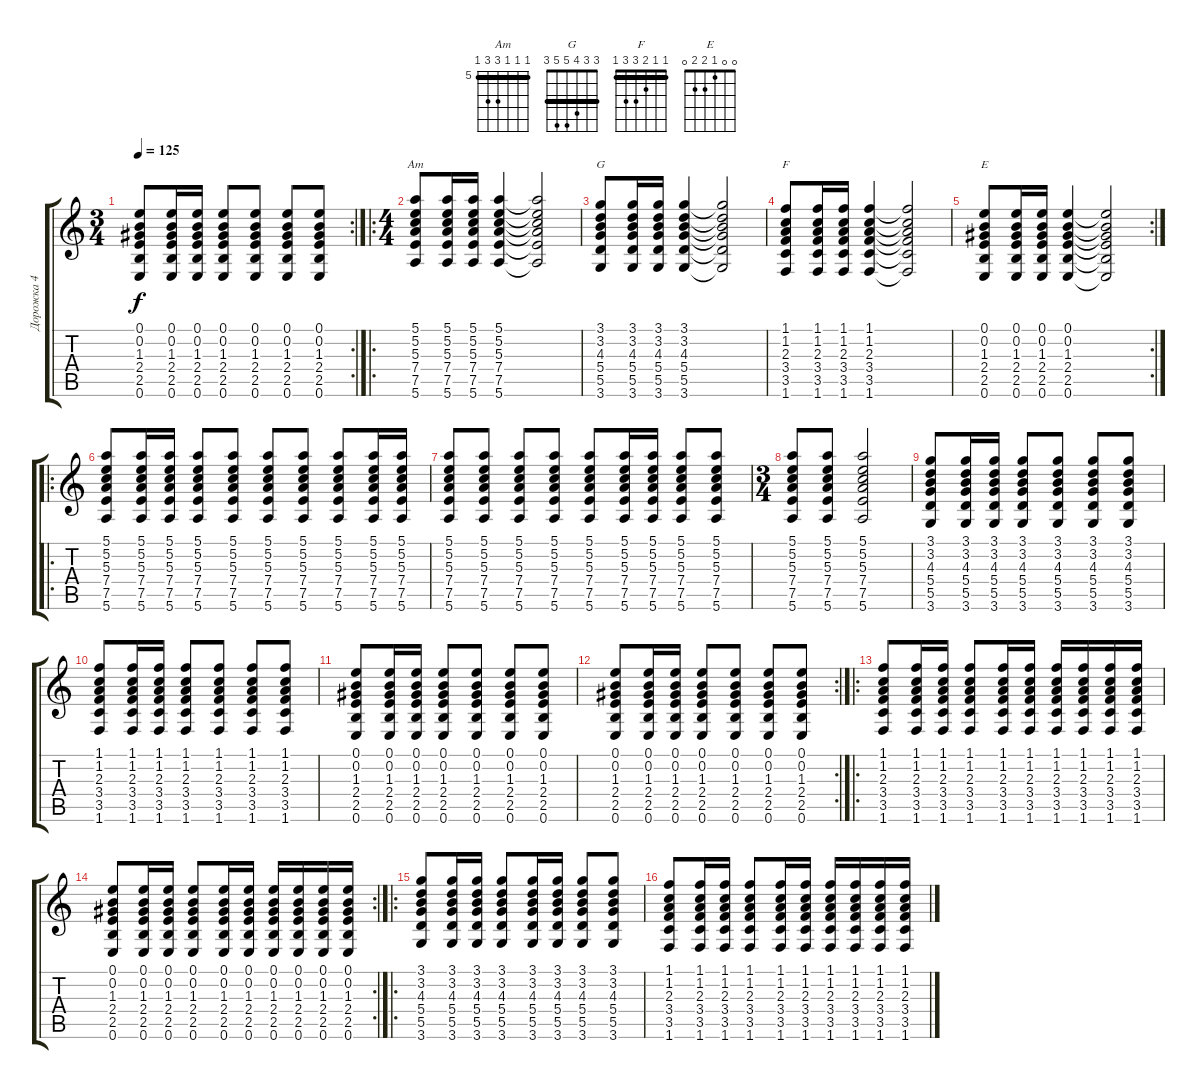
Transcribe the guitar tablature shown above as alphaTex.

\track ("Дорожка 4" "Дорожка 4") {instrument acousticguitarnylon}
\staff {score tabs}
\tuning (E4 B3 G3 D3 A2 E2) {hide}
\chord ("Am" 5 5 5 7 7 5) {firstfret 5 barre 5}
\chord ("G" 3 3 4 5 5 3) {barre 3}
\chord ("F" 1 1 2 3 3 1) {barre 1}
\chord ("E" 0 0 1 2 2 0)
\rc 2
\ts (3 4)
\tempo 125
\clef g2
\ks c
(0.1 0.2 1.3 2.4 2.5 0.6).8{dy f} (0.1 0.2 1.3 2.4 2.5 0.6).16 (0.1 0.2 1.3 2.4 2.5 0.6).16 (0.1 0.2 1.3 2.4 2.5 0.6).8 (0.1 0.2 1.3 2.4 2.5 0.6).8 (0.1 0.2 1.3 2.4 2.5 0.6).8 (0.1 0.2 1.3 2.4 2.5 0.6).8 |
\ro
\ts (4 4)
(5.1 5.2 5.3 7.4 7.5 5.6).8{ch "Am" volume 9 balance 16} (5.1 5.2 5.3 7.4 7.5 5.6).16 (5.1 5.2 5.3 7.4 7.5 5.6).16 (5.1 5.2 5.3 7.4 7.5 5.6).4 (5.1{t} 5.2{t} 5.3{t} 7.4{t} 7.5{t} 5.6{t}).2 |
(3.1 3.2 4.3 5.4 5.5 3.6).8{ch "G"} (3.1 3.2 4.3 5.4 5.5 3.6).16 (3.1 3.2 4.3 5.4 5.5 3.6).16 (3.1 3.2 4.3 5.4 5.5 3.6).4 (3.1{t} 3.2{t} 4.3{t} 5.4{t} 5.5{t} 3.6{t}).2 |
(1.1 1.2 2.3 3.4 3.5 1.6).8{ch "F"} (1.1 1.2 2.3 3.4 3.5 1.6).16 (1.1 1.2 2.3 3.4 3.5 1.6).16 (1.1 1.2 2.3 3.4 3.5 1.6).4 (1.1{t} 1.2{t} 2.3{t} 3.4{t} 3.5{t} 1.6{t}).2 |
\rc 2
(0.1 0.2 1.3 2.4 2.5 0.6).8{ch "E"} (0.1 0.2 1.3 2.4 2.5 0.6).16 (0.1 0.2 1.3 2.4 2.5 0.6).16 (0.1 0.2 1.3 2.4 2.5 0.6).4 (0.1{t} 0.2{t} 1.3{t} 2.4{t} 2.5{t} 0.6{t}).2 |
\ro
(5.1 5.2 5.3 7.4 7.5 5.6).8{volume 9 balance 16} (5.1 5.2 5.3 7.4 7.5 5.6).16 (5.1 5.2 5.3 7.4 7.5 5.6).16 (5.1 5.2 5.3 7.4 7.5 5.6).8 (5.1 5.2 5.3 7.4 7.5 5.6).8 (5.1 5.2 5.3 7.4 7.5 5.6).8 (5.1 5.2 5.3 7.4 7.5 5.6).8 (5.1 5.2 5.3 7.4 7.5 5.6).8 (5.1 5.2 5.3 7.4 7.5 5.6).16 (5.1 5.2 5.3 7.4 7.5 5.6).16 |
(5.1 5.2 5.3 7.4 7.5 5.6).8 (5.1 5.2 5.3 7.4 7.5 5.6).8 (5.1 5.2 5.3 7.4 7.5 5.6).8 (5.1 5.2 5.3 7.4 7.5 5.6).8 (5.1 5.2 5.3 7.4 7.5 5.6).8 (5.1 5.2 5.3 7.4 7.5 5.6).16 (5.1 5.2 5.3 7.4 7.5 5.6).16 (5.1 5.2 5.3 7.4 7.5 5.6).8 (5.1 5.2 5.3 7.4 7.5 5.6).8 |
\ts (3 4)
(5.1 5.2 5.3 7.4 7.5 5.6).8 (5.1 5.2 5.3 7.4 7.5 5.6).8 (5.1 5.2 5.3 7.4 7.5 5.6).2 |
(3.1 3.2 4.3 5.4 5.5 3.6).8 (3.1 3.2 4.3 5.4 5.5 3.6).16 (3.1 3.2 4.3 5.4 5.5 3.6).16 (3.1 3.2 4.3 5.4 5.5 3.6).8 (3.1 3.2 4.3 5.4 5.5 3.6).8 (3.1 3.2 4.3 5.4 5.5 3.6).8 (3.1 3.2 4.3 5.4 5.5 3.6).8 |
(1.1 1.2 2.3 3.4 3.5 1.6).8 (1.1 1.2 2.3 3.4 3.5 1.6).16 (1.1 1.2 2.3 3.4 3.5 1.6).16 (1.1 1.2 2.3 3.4 3.5 1.6).8 (1.1 1.2 2.3 3.4 3.5 1.6).8 (1.1 1.2 2.3 3.4 3.5 1.6).8 (1.1 1.2 2.3 3.4 3.5 1.6).8 |
(0.1 0.2 1.3 2.4 2.5 0.6).8 (0.1 0.2 1.3 2.4 2.5 0.6).16 (0.1 0.2 1.3 2.4 2.5 0.6).16 (0.1 0.2 1.3 2.4 2.5 0.6).8 (0.1 0.2 1.3 2.4 2.5 0.6).8 (0.1 0.2 1.3 2.4 2.5 0.6).8 (0.1 0.2 1.3 2.4 2.5 0.6).8 |
\rc 2
(0.1 0.2 1.3 2.4 2.5 0.6).8 (0.1 0.2 1.3 2.4 2.5 0.6).16 (0.1 0.2 1.3 2.4 2.5 0.6).16 (0.1 0.2 1.3 2.4 2.5 0.6).8 (0.1 0.2 1.3 2.4 2.5 0.6).8 (0.1 0.2 1.3 2.4 2.5 0.6).8 (0.1 0.2 1.3 2.4 2.5 0.6).8 |
\ro
(1.1 1.2 2.3 3.4 3.5 1.6).8 (1.1 1.2 2.3 3.4 3.5 1.6).16 (1.1 1.2 2.3 3.4 3.5 1.6).16 (1.1 1.2 2.3 3.4 3.5 1.6).8 (1.1 1.2 2.3 3.4 3.5 1.6).16 (1.1 1.2 2.3 3.4 3.5 1.6).16 (1.1 1.2 2.3 3.4 3.5 1.6).16 (1.1 1.2 2.3 3.4 3.5 1.6).16 (1.1 1.2 2.3 3.4 3.5 1.6).16 (1.1 1.2 2.3 3.4 3.5 1.6).16 |
\rc 2
(0.1 0.2 1.3 2.4 2.5 0.6).8 (0.1 0.2 1.3 2.4 2.5 0.6).16 (0.1 0.2 1.3 2.4 2.5 0.6).16 (0.1 0.2 1.3 2.4 2.5 0.6).8 (0.1 0.2 1.3 2.4 2.5 0.6).16 (0.1 0.2 1.3 2.4 2.5 0.6).16 (0.1 0.2 1.3 2.4 2.5 0.6).16 (0.1 0.2 1.3 2.4 2.5 0.6).16 (0.1 0.2 1.3 2.4 2.5 0.6).16 (0.1 0.2 1.3 2.4 2.5 0.6).16 |
\ro
(3.1 3.2 4.3 5.4 5.5 3.6).8 (3.1 3.2 4.3 5.4 5.5 3.6).16 (3.1 3.2 4.3 5.4 5.5 3.6).16 (3.1 3.2 4.3 5.4 5.5 3.6).8 (3.1 3.2 4.3 5.4 5.5 3.6).16 (3.1 3.2 4.3 5.4 5.5 3.6).16 (3.1 3.2 4.3 5.4 5.5 3.6).8 (3.1 3.2 4.3 5.4 5.5 3.6).8 |
(1.1 1.2 2.3 3.4 3.5 1.6).8 (1.1 1.2 2.3 3.4 3.5 1.6).16 (1.1 1.2 2.3 3.4 3.5 1.6).16 (1.1 1.2 2.3 3.4 3.5 1.6).8 (1.1 1.2 2.3 3.4 3.5 1.6).16 (1.1 1.2 2.3 3.4 3.5 1.6).16 (1.1 1.2 2.3 3.4 3.5 1.6).16 (1.1 1.2 2.3 3.4 3.5 1.6).16 (1.1 1.2 2.3 3.4 3.5 1.6).16 (1.1 1.2 2.3 3.4 3.5 1.6).16
